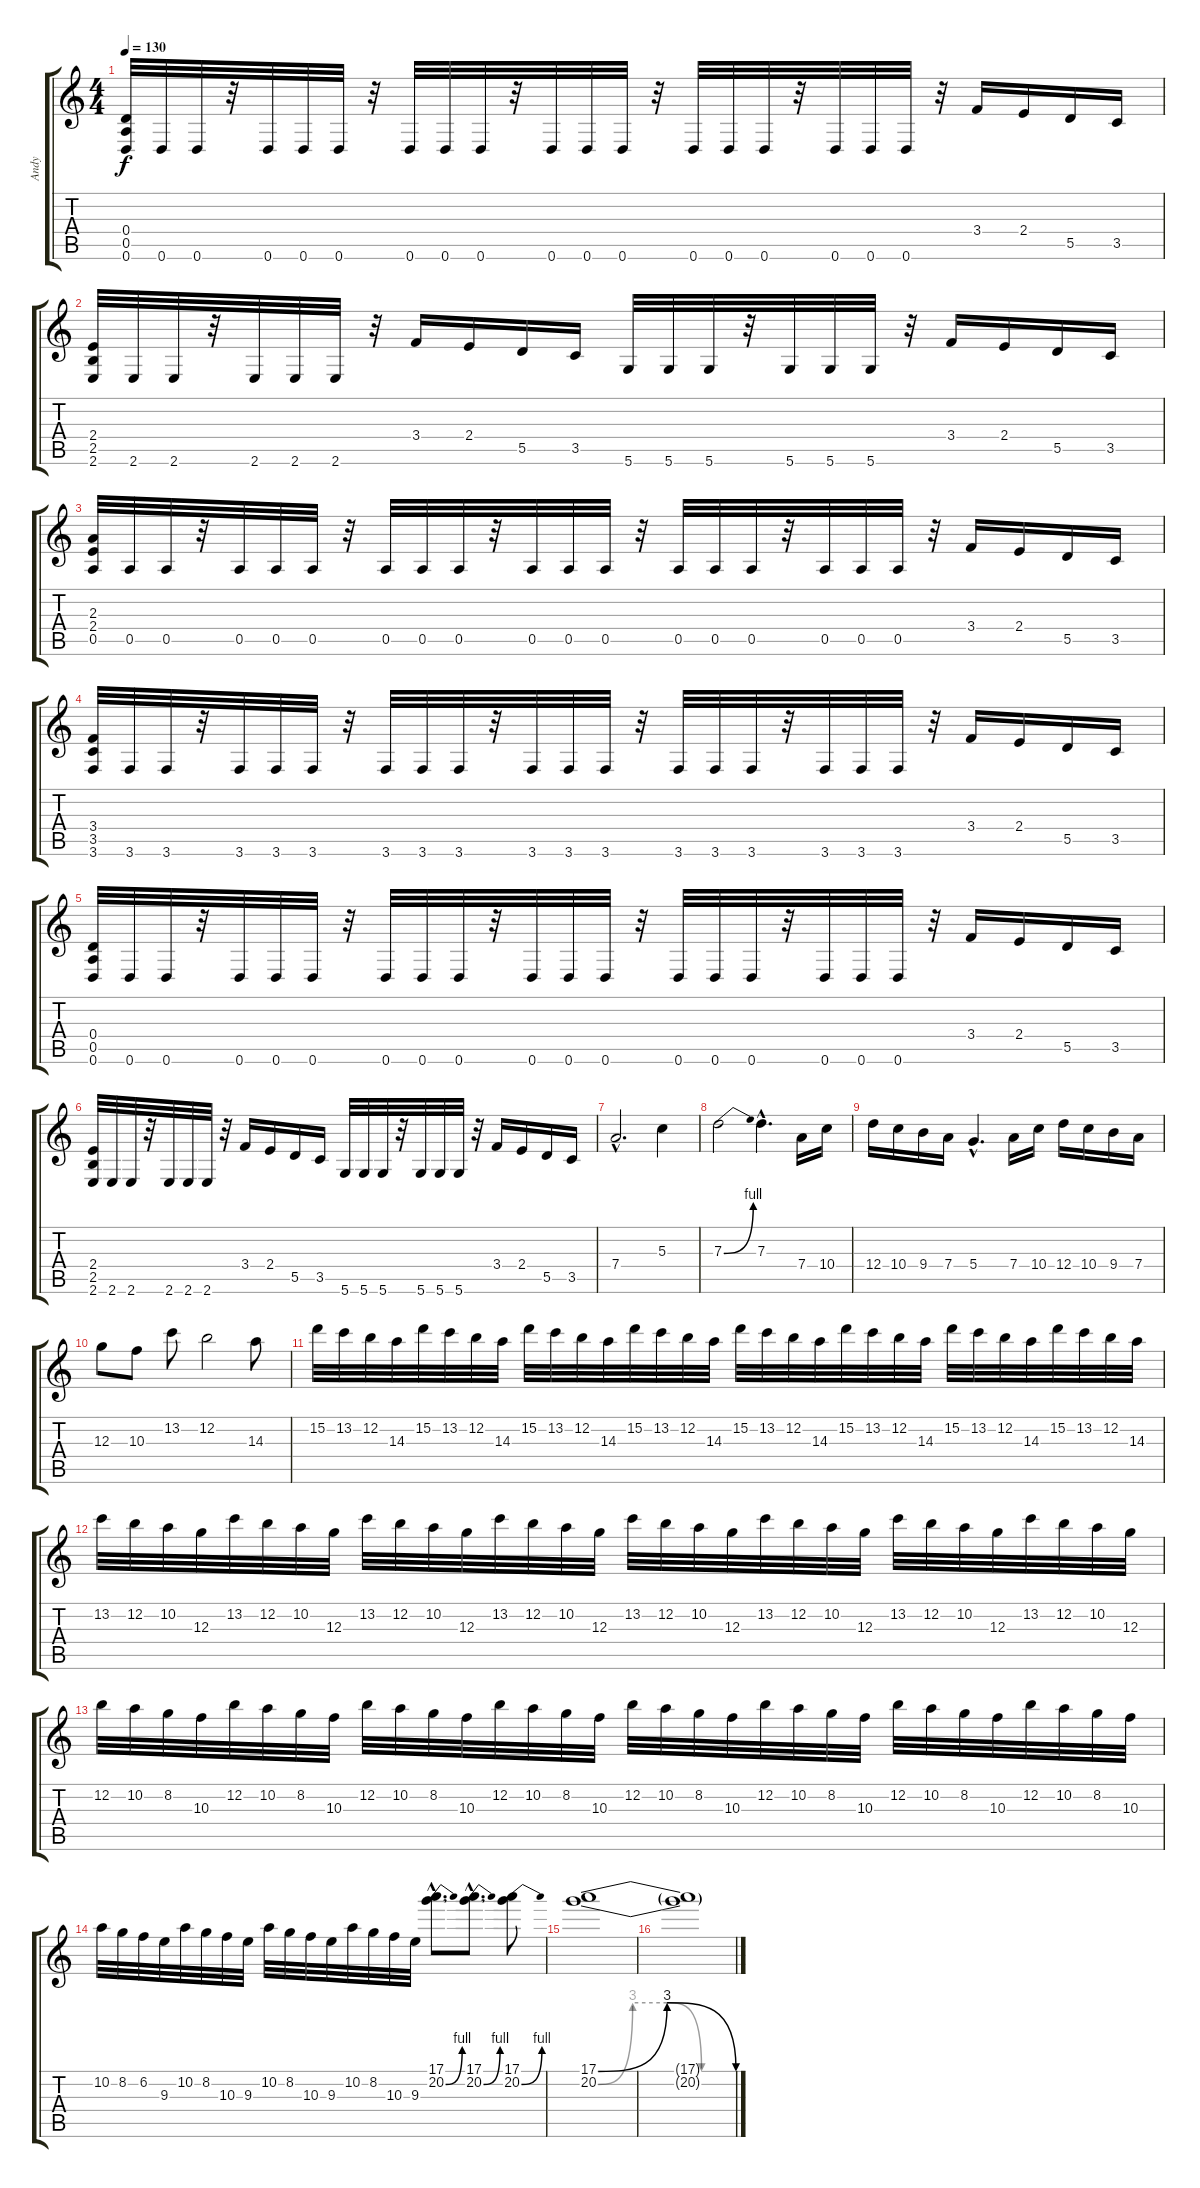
\track ("Andy" "Andy") {instrument distortionguitar}
\staff {score tabs}
\tuning (E4 B3 G3 D3 A2 D2) {hide}
\ts (4 4)
\tempo 130
\clef g2
\ks c
(0.4 0.5 0.6).32{dy f} 0.6.32 0.6.32 r.32 0.6.32 0.6.32 0.6.32 r.32 0.6.32 0.6.32 0.6.32 r.32 0.6.32 0.6.32 0.6.32 r.32 0.6.32 0.6.32 0.6.32 r.32 0.6.32 0.6.32 0.6.32 r.32 3.4.16 2.4.16 5.5.16 3.5.16 |
(2.4 2.5 2.6).32 2.6.32 2.6.32 r.32 2.6.32 2.6.32 2.6.32 r.32 3.4.16 2.4.16 5.5.16 3.5.16 5.6.32 5.6.32 5.6.32 r.32 5.6.32 5.6.32 5.6.32 r.32 3.4.16 2.4.16 5.5.16 3.5.16 |
(2.3 2.4 0.5).32 0.5.32 0.5.32 r.32 0.5.32 0.5.32 0.5.32 r.32 0.5.32 0.5.32 0.5.32 r.32 0.5.32 0.5.32 0.5.32 r.32 0.5.32 0.5.32 0.5.32 r.32 0.5.32 0.5.32 0.5.32 r.32 3.4.16 2.4.16 5.5.16 3.5.16 |
(3.4 3.5 3.6).32 3.6.32 3.6.32 r.32 3.6.32 3.6.32 3.6.32 r.32 3.6.32 3.6.32 3.6.32 r.32 3.6.32 3.6.32 3.6.32 r.32 3.6.32 3.6.32 3.6.32 r.32 3.6.32 3.6.32 3.6.32 r.32 3.4.16 2.4.16 5.5.16 3.5.16 |
(0.4 0.5 0.6).32 0.6.32 0.6.32 r.32 0.6.32 0.6.32 0.6.32 r.32 0.6.32 0.6.32 0.6.32 r.32 0.6.32 0.6.32 0.6.32 r.32 0.6.32 0.6.32 0.6.32 r.32 0.6.32 0.6.32 0.6.32 r.32 3.4.16 2.4.16 5.5.16 3.5.16 |
(2.4 2.5 2.6).32 2.6.32 2.6.32 r.32 2.6.32 2.6.32 2.6.32 r.32 3.4.16 2.4.16 5.5.16 3.5.16 5.6.32 5.6.32 5.6.32 r.32 5.6.32 5.6.32 5.6.32 r.32 3.4.16 2.4.16 5.5.16 3.5.16 |
7.4{hac}.2{d} 5.3.4 |
7.3{be (bend 0 0 60 4)}.2 7.3{hac}.4{d} 7.4.16 10.4.16 |
12.4.16 10.4.16 9.4.16 7.4.16 5.4{hac}.4{d} 7.4.16 10.4.16 12.4.16 10.4.16 9.4.16 7.4.16 |
12.3.8 10.3.8 13.2.8 12.2.2 14.3.8 |
15.2.32 13.2.32 12.2.32 14.3.32 15.2.32 13.2.32 12.2.32 14.3.32 15.2.32 13.2.32 12.2.32 14.3.32 15.2.32 13.2.32 12.2.32 14.3.32 15.2.32 13.2.32 12.2.32 14.3.32 15.2.32 13.2.32 12.2.32 14.3.32 15.2.32 13.2.32 12.2.32 14.3.32 15.2.32 13.2.32 12.2.32 14.3.32 |
13.2.32 12.2.32 10.2.32 12.3.32 13.2.32 12.2.32 10.2.32 12.3.32 13.2.32 12.2.32 10.2.32 12.3.32 13.2.32 12.2.32 10.2.32 12.3.32 13.2.32 12.2.32 10.2.32 12.3.32 13.2.32 12.2.32 10.2.32 12.3.32 13.2.32 12.2.32 10.2.32 12.3.32 13.2.32 12.2.32 10.2.32 12.3.32 |
12.2.32 10.2.32 8.2.32 10.3.32 12.2.32 10.2.32 8.2.32 10.3.32 12.2.32 10.2.32 8.2.32 10.3.32 12.2.32 10.2.32 8.2.32 10.3.32 12.2.32 10.2.32 8.2.32 10.3.32 12.2.32 10.2.32 8.2.32 10.3.32 12.2.32 10.2.32 8.2.32 10.3.32 12.2.32 10.2.32 8.2.32 10.3.32 |
10.2.32 8.2.32 6.2.32 9.3.32 10.2.32 8.2.32 10.3.32 9.3.32 10.2.32 8.2.32 10.3.32 9.3.32 10.2.32 8.2.32 10.3.32 9.3.32 (17.1{hac} 20.2{be (bend 0 0 60 4) hac}).8{d} (17.1{hac} 20.2{be (bend 0 0 60 4) hac}).8{d} (17.1 20.2{be (bend 0 0 60 4)}).8 |
(17.1{be (bendrelease 0 0 15 12 30 12 60 0)} 20.2{be (custom 0 0 15 12 30 12 45 0 60 0)}).1 |
(17.1{t} 20.2{t}).1
